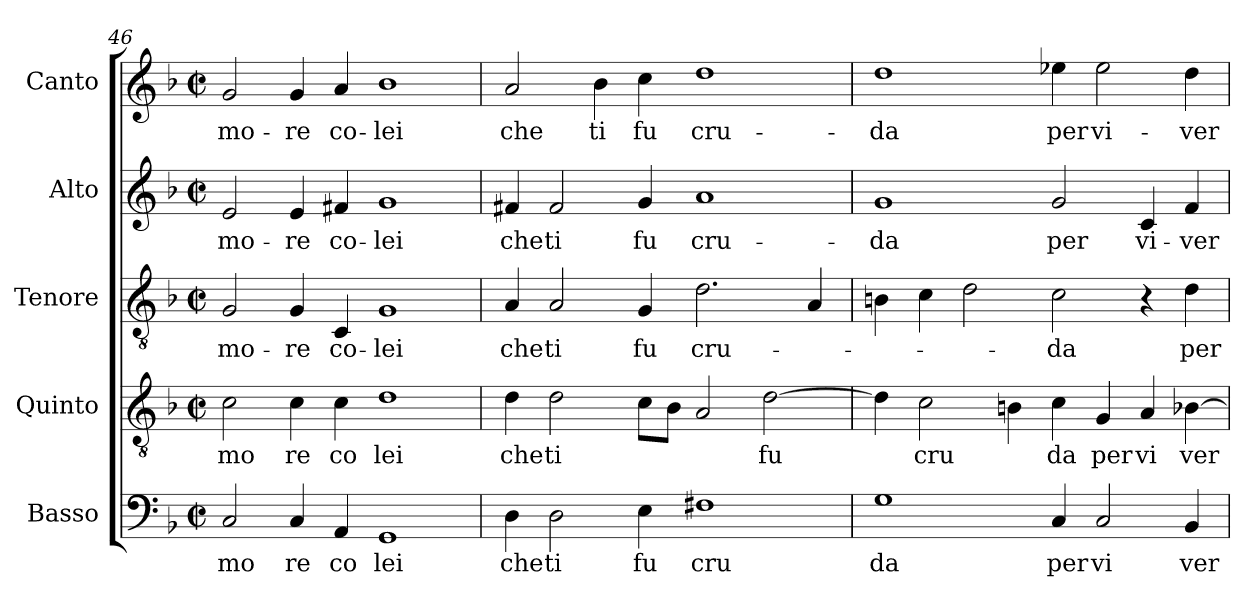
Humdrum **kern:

**kern	**text	**kern	**text	**kern	**text	**kern	**text	**kern	**text
*part5	*part5	*part4	*part4	*part3	*part3	*part2	*part2	*part1	*part1
*staff5	*staff5	*staff4	*staff4	*staff3	*staff3	*staff2	*staff2	*staff1	*staff1
*I"Basso	*	*I"Quinto	*	*I"Tenore	*	*I"Alto	*	*I"Canto	*
!!LO:PB:g=z
*clefF4	*	*clefGv2	*	*clefGv2	*	*clefG2	*	*clefG2	*
*k[b-]	*	*k[b-]	*	*k[b-]	*	*k[b-]	*	*k[b-]	*
*F:	*	*F:	*	*F:	*	*F:	*	*F:	*
*M2/2	*	*M2/2	*	*M2/2	*	*M2/2	*	*M2/2	*
*met(c|)	*	*met(c|)	*	*met(c|)	*	*met(c|)	*	*met(c|)	*
=46	=46	=46	=46	=46	=46	=46	=46	=46	=46
!	!LO:LY:b:cj	!	!LO:LY:b:cj	!	!LO:LY:b:cj	!	!LO:LY:b:cj	!	!LO:LY:b:cj
2C/	mo	2c\	mo	2G/	mo-	2e/	mo-	2g/	mo-
!	!LO:LY:b:cj	!	!LO:LY:b:cj	!	!LO:LY:b:cj	!	!LO:LY:b:cj	!	!LO:LY:b:cj
4C/	re	4c\	re	4G/	-re	4e/	-re	4g/	-re
!	!LO:LY:b:cj	!	!LO:LY:b:cj	!	!LO:LY:b:cj	!	!LO:LY:b:cj	!	!LO:LY:b:cj
4AA/	co	4c\	co	4C/	co-	4f#X/	co-	4a/	co-
!	!LO:LY:b:cj	!	!LO:LY:b:cj	!	!LO:LY:b:cj	!	!LO:LY:b:cj	!	!LO:LY:b:cj
1GG	lei	1d	lei	1G	-lei	1g	-lei	1b-	-lei
=47	=47	=47	=47	=47	=47	=47	=47	=47	=47
!	!LO:LY:b:cj	!	!LO:LY:b:cj	!	!LO:LY:b:cj	!	!LO:LY:b:cj	!	!LO:LY:b:cj
4D\	che	4d\	che	4A/	che	4f#X/	che	2a/	che
!	!LO:LY:b:cj	!	!LO:LY:b:cj	!	!LO:LY:b:cj	!	!LO:LY:b:cj	!	!
2D\	ti	2d\	ti	2A/	ti	2f#/	ti	.	.
!	!	!	!	!	!	!	!	!	!LO:LY:b:cj
.	.	.	.	.	.	.	.	4b-\	ti
!	!LO:LY:b:cj	!	!	!	!LO:LY:b:cj	!	!LO:LY:b:cj	!	!LO:LY:b:cj
4E\	fu	8c\L	.	4G/	fu	4g/	fu	4cc\	fu
.	.	8B-\J	.	.	.	.	.	.	.
!	!LO:LY:b:cj	!	!	!	!LO:LY:b	!	!LO:LY:b:cj	!	!LO:LY:b:cj
1F#X	cru	2A/	.	2.d\	cru-	1a	cru-	1dd	cru-
!	!	!	!LO:LY:b:cj	!	!	!	!	!	!
.	.	[>2d\	fu	.	.	.	.	.	.
.	.	.	.	4A/	.	.	.	.	.
=48	=48	=48	=48	=48	=48	=48	=48	=48	=48
!	!LO:LY:b:cj	!	!	!	!	!	!LO:LY:b:cj	!	!LO:LY:b:cj
1G	da	4d\]	.	4Bn\	.	1g	-da	1dd	-da
!	!	!	!LO:LY:b	!	!	!	!	!	!
.	.	2c\	cru	4c\	.	.	.	.	.
.	.	.	.	2d\	.	.	.	.	.
.	.	4Bn\	.	.	.	.	.	.	.
!	!LO:LY:b:cj	!	!LO:LY:b:cj	!	!LO:LY:b:cj	!	!LO:LY:b:cj	!	!LO:LY:b:cj
4C/	per	4c\	da	2c\	-da	2g/	per	4ee-X\	per
!	!LO:LY:b:cj	!	!LO:LY:b:cj	!	!	!	!	!	!LO:LY:b:cj
2C/	vi	4G/	per	.	.	.	.	2ee-\	vi-
!	!	!	!LO:LY:b:cj	!	!	!	!LO:LY:b:cj	!	!
.	.	4A/	vi	4r	.	4c/	vi-	.	.
!	!LO:LY:b:cj	!	!LO:LY:b	!	!LO:LY:b:cj	!	!LO:LY:b:cj	!	!LO:LY:b:cj
4BB-/	ver	[>4B-X\	ver	4d\	per	4f/	-ver	4dd\	-ver
=	=	=	=	=	=	=	=	=	=
*-	*-	*-	*-	*-	*-	*-	*-	*-	*-
